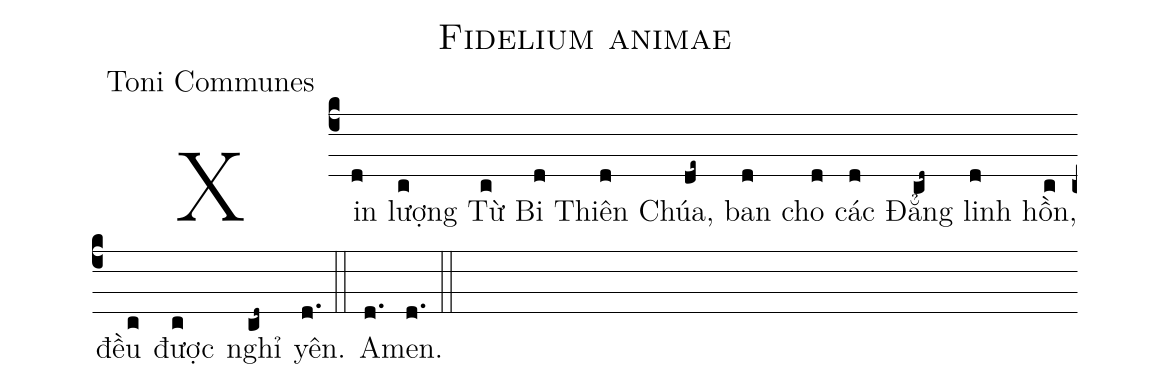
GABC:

name:Fidelium animae;
office-part:Toni Communes;
%%
(c4)Xin(d) lượng(c) Từ(c) Bi(d) Thiên(d) Chúa,(de~) ban(d) cho(d) các(d) Đẳng(cd~) linh(d) hồn,(c) đều(c) được(c) nghỉ(cd~) yên.(d.) (::) A(d.)men.(d.) (::)
